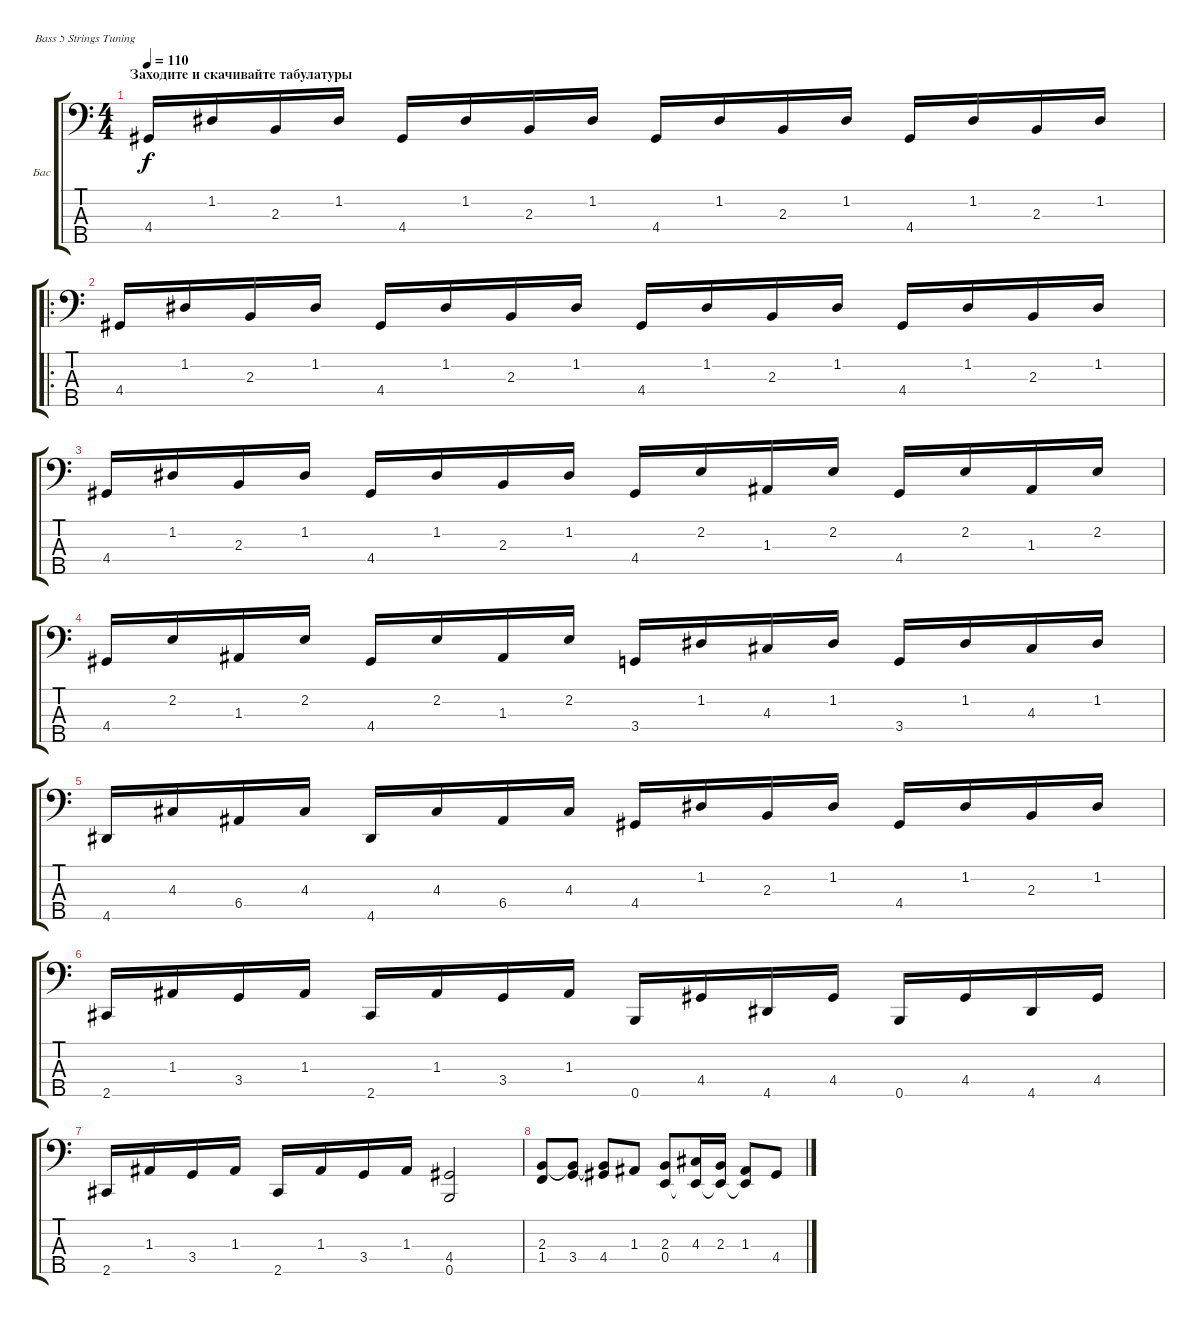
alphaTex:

\bracketExtendMode groupsimilarinstruments
\firstSystemTrackNameOrientation horizontal
\otherSystemsTrackNameOrientation horizontal
\track ("Бас" "Бас") {instrument electricbasspick}
\staff {score tabs}
\tuning (G2 D2 A1 E1 B0)
\ts (4 4)
\section ("" "Заходите и скачивайте табулатуры")
\tempo 110
\clef f4
\ks c
4.4.16{dy f instrument electricbasspick} 1.2.16 2.3.16 1.2.16 4.4.16 1.2.16 2.3.16 1.2.16 4.4.16 1.2.16 2.3.16 1.2.16 4.4.16 1.2.16 2.3.16 1.2.16 |
\ro
4.4.16 1.2.16 2.3.16 1.2.16 4.4.16 1.2.16 2.3.16 1.2.16 4.4.16 1.2.16 2.3.16 1.2.16 4.4.16 1.2.16 2.3.16 1.2.16 |
4.4.16 1.2.16 2.3.16 1.2.16 4.4.16 1.2.16 2.3.16 1.2.16 4.4.16 2.2.16 1.3.16 2.2.16 4.4.16 2.2.16 1.3.16 2.2.16 |
4.4.16 2.2.16 1.3.16 2.2.16 4.4.16 2.2.16 1.3.16 2.2.16 3.4.16 1.2.16 4.3.16 1.2.16 3.4.16 1.2.16 4.3.16 1.2.16 |
4.5.16 4.3.16 6.4.16 4.3.16 4.5.16 4.3.16 6.4.16 4.3.16 4.4.16 1.2.16 2.3.16 1.2.16 4.4.16 1.2.16 2.3.16 1.2.16 |
2.5.16 1.3.16 3.4.16 1.3.16 2.5.16 1.3.16 3.4.16 1.3.16 0.5.16 4.4.16 4.5.16 4.4.16 0.5.16 4.4.16 4.5.16 4.4.16 |
2.5.16 1.3.16 3.4.16 1.3.16 2.5.16 1.3.16 3.4.16 1.3.16 (4.4 0.5).2 |
(2.3 1.4).8 (3.4 2.3{t}).8 (2.3{t} 4.4).8 1.3.8 (2.3 0.4).8 (4.3 0.4{t}).16 (2.3 0.4{t}).16 (1.3 0.4{t}).8 4.4.8
